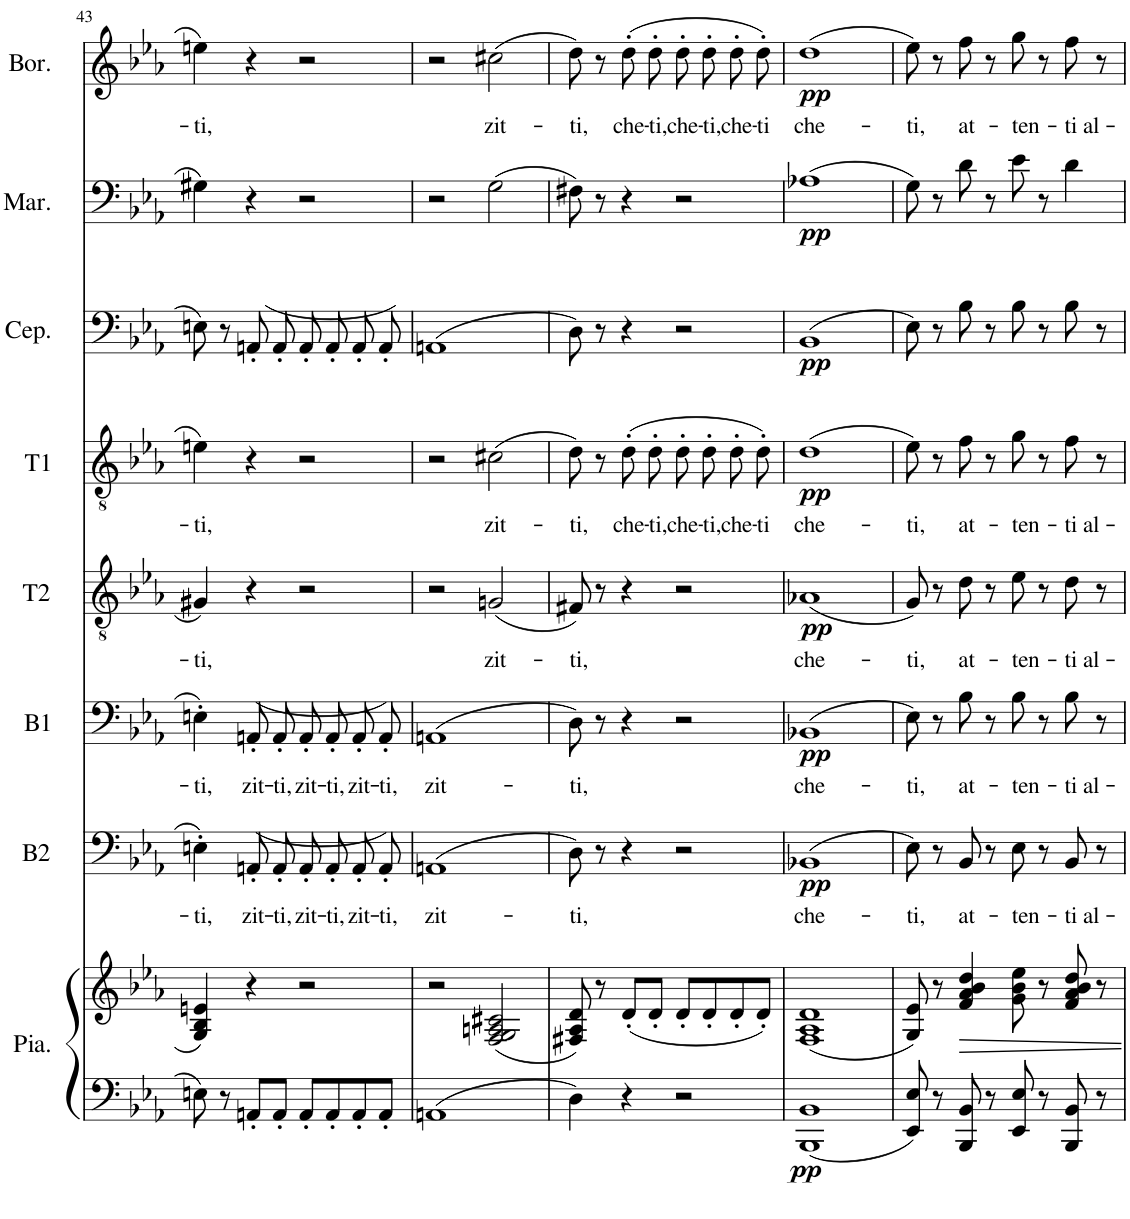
**kern	**kern	**dynam	**kern	**text	**dynam	**kern	**text	**dynam	**kern	**text	**dynam	**kern	**text	**dynam	**kern	**dynam	**kern	**dynam	**kern	**text	**dynam
*part8	*part8	*part8	*part7	*part7	*part7	*part6	*part6	*part6	*part5	*part5	*part5	*part4	*part4	*part4	*part3	*part3	*part2	*part2	*part1	*part1	*part1
*staff9	*staff8	*staff8/9	*staff7	*staff7	*staff7	*staff6	*staff6	*staff6	*staff5	*staff5	*staff5	*staff4	*staff4	*staff4	*staff3	*staff3	*staff2	*staff2	*staff1	*staff1	*staff1
*I"Piano	*	*	*I"Basse 2	*	*	*I"Basse 1	*	*	*I"Ténor 2	*	*	*I"Ténor 1	*	*	*I"Ceprano	*	*I"Marullo	*	*I"Borsa	*	*
*I'Pia.	*	*	*I'B2	*	*	*I'B1	*	*	*I'T2	*	*	*I'T1	*	*	*I'Cep.	*	*I'Mar.	*	*I'Bor.	*	*
!!LO:PB:g=z
*clefF4	*clefG2	*	*clefF4	*	*	*clefF4	*	*	*clefGv2	*	*	*clefGv2	*	*	*clefF4	*	*clefF4	*	*clefG2	*	*
*k[b-e-a-]	*k[b-e-a-]	*	*k[b-e-a-]	*	*	*k[b-e-a-]	*	*	*k[b-e-a-]	*	*	*k[b-e-a-]	*	*	*k[b-e-a-]	*	*k[b-e-a-]	*	*k[b-e-a-]	*	*
*M4/4	*M4/4	*	*M4/4	*	*	*M4/4	*	*	*M4/4	*	*	*M4/4	*	*	*M4/4	*	*M4/4	*	*M4/4	*	*
=43	=43	=43	=43	=43	=43	=43	=43	=43	=43	=43	=43	=43	=43	=43	=43	=43	=43	=43	=43	=43	=43
!	!	!	!	!LO:LY:b	!	!	!LO:LY:b	!	!	!LO:LY:b	!	!	!LO:LY:b	!	!	!	!	!	!	!LO:LY:b	!
8En\	4G/ 4B-/ 4en/	.	4En'\	-ti,	.	4En'\	-ti,	.	4G#X/	-ti,	.	4en\	-ti,	.	8En\	.	4G#X\	.	4een\	-ti,	.
8r	.	.	.	.	.	.	.	.	.	.	.	.	.	.	8r	.	.	.	.	.	.
!	!	!	!	!LO:LY:b	!	!	!LO:LY:b	!	!	!	!	!	!	!	!	!	!	!	!	!	!
8AAn'/L	4r	.	(8AAn'/L	zit-	.	(8AAn'/L	zit-	.	4r	.	.	4r	.	.	(8AAn'/L	.	4r	.	4r	.	.
!	!	!	!	!LO:LY:b	!	!	!LO:LY:b	!	!	!	!	!	!	!	!	!	!	!	!	!	!
8AA'/J	.	.	8AA'/J	-ti,	.	8AA'/J	-ti,	.	.	.	.	.	.	.	8AA'/J	.	.	.	.	.	.
!	!	!	!	!LO:LY:b	!	!	!LO:LY:b	!	!	!	!	!	!	!	!	!	!	!	!	!	!
8AA'/L	2r	.	8AA'/L	zit-	.	8AA'/L	zit-	.	2r	.	.	2r	.	.	8AA'/L	.	2r	.	2r	.	.
!	!	!	!	!LO:LY:b	!	!	!LO:LY:b	!	!	!	!	!	!	!	!	!	!	!	!	!	!
8AA'/	.	.	8AA'/J	-ti,	.	8AA'/J	-ti,	.	.	.	.	.	.	.	8AA'/J	.	.	.	.	.	.
!	!	!	!	!LO:LY:b	!	!	!LO:LY:b	!	!	!	!	!	!	!	!	!	!	!	!	!	!
8AA'/	.	.	8AA'/L	zit-	.	8AA'/L	zit-	.	.	.	.	.	.	.	8AA'/L	.	.	.	.	.	.
!	!	!	!	!LO:LY:b	!	!	!LO:LY:b	!	!	!	!	!	!	!	!	!	!	!	!	!	!
8AA'/J	.	.	8AA'/J)	-ti,	.	8AA'/J)	-ti,	.	.	.	.	.	.	.	8AA'/J)	.	.	.	.	.	.
=44	=44	=44	=44	=44	=44	=44	=44	=44	=44	=44	=44	=44	=44	=44	=44	=44	=44	=44	=44	=44	=44
!	!	!	!	!LO:LY:b	!	!	!LO:LY:b	!	!	!	!	!	!	!	!	!	!	!	!	!	!
1AAn	2r	.	(1AAn	zit-	.	(1AAn	zit-	.	2r	.	.	2r	.	.	(1AAn	.	2r	.	2r	.	.
!	!	!	!	!	!	!	!	!	!	!LO:LY:b	!	!	!LO:LY:b	!	!	!	!	!	!	!LO:LY:b	!
.	(2F/ 2G/ 2An/ 2c#X/	.	.	.	.	.	.	.	(2Gn/	zit-	.	(2c#X\	zit-	.	.	.	(2G\	.	(2cc#X\	zit-	.
=45	=45	=45	=45	=45	=45	=45	=45	=45	=45	=45	=45	=45	=45	=45	=45	=45	=45	=45	=45	=45	=45
!	!	!	!	!LO:LY:b	!	!	!LO:LY:b	!	!	!LO:LY:b	!	!	!LO:LY:b	!	!	!	!	!	!	!LO:LY:b	!
4D\	8F#X/ 8A-/ 8d/)	.	8D\)	-ti,	.	8D\)	-ti,	.	8F#X/)	-ti,	.	8d\)	-ti,	.	8D\)	.	8F#X\)	.	8dd\)	-ti,	.
.	8r	.	8r	.	.	8r	.	.	8r	.	.	8r	.	.	8r	.	8r	.	8r	.	.
!	!	!	!	!	!	!	!	!	!	!	!	!	!LO:LY:b	!	!	!	!	!	!	!LO:LY:b	!
4r	(8d'/L	.	4r	.	.	4r	.	.	4r	.	.	(8d'\L	che-	.	4r	.	4r	.	(8dd'\L	che-	.
!	!	!	!	!	!	!	!	!	!	!	!	!	!LO:LY:b	!	!	!	!	!	!	!LO:LY:b	!
.	8d'/J	.	.	.	.	.	.	.	.	.	.	8d'\J	-ti,	.	.	.	.	.	8dd'\J	-ti,	.
!	!	!	!	!	!	!	!	!	!	!	!	!	!LO:LY:b	!	!	!	!	!	!	!LO:LY:b	!
2r	8d'/L	.	2r	.	.	2r	.	.	2r	.	.	8d'\L	che-	.	2r	.	2r	.	8dd'\L	che-	.
!	!	!	!	!	!	!	!	!	!	!	!	!	!LO:LY:b	!	!	!	!	!	!	!LO:LY:b	!
.	8d'/	.	.	.	.	.	.	.	.	.	.	8d'\J	-ti,	.	.	.	.	.	8dd'\J	-ti,	.
!	!	!	!	!	!	!	!	!	!	!	!	!	!LO:LY:b	!	!	!	!	!	!	!LO:LY:b	!
.	8d'/	.	.	.	.	.	.	.	.	.	.	8d'\L	che-	.	.	.	.	.	8dd'\L	che-	.
!	!	!	!	!	!	!	!	!	!	!	!	!	!LO:LY:b	!	!	!	!	!	!	!LO:LY:b	!
.	8d'/J)	.	.	.	.	.	.	.	.	.	.	8d'\J)	-ti	.	.	.	.	.	8dd'\J)	-ti	.
=46	=46	=46	=46	=46	=46	=46	=46	=46	=46	=46	=46	=46	=46	=46	=46	=46	=46	=46	=46	=46	=46
!	!	!LO:DY:b=2	!	!LO:LY:b	!LO:DY:b	!	!LO:LY:b	!LO:DY:b	!	!LO:LY:b	!LO:DY:b	!	!LO:LY:b	!LO:DY:b	!	!LO:DY:b	!	!LO:DY:b	!	!LO:LY:b	!LO:DY:b
1BBB- 1BB-	(1F 1A- 1d	pp	(1BB-X	che-	pp	(1BB-X	che-	pp	(1A-X	che-	pp	(1d	che-	pp	(1BB-	pp	(1A-X	pp	(1dd	che-	pp
=47	=47	=47	=47	=47	=47	=47	=47	=47	=47	=47	=47	=47	=47	=47	=47	=47	=47	=47	=47	=47	=47
!	!	!	!	!LO:LY:b	!	!	!LO:LY:b	!	!	!LO:LY:b	!	!	!LO:LY:b	!	!	!	!	!	!	!LO:LY:b	!
8EE-/ 8E-/	8G/ 8e-/)	.	8E-\)	-ti,	.	8E-\)	-ti,	.	8G/)	-ti,	.	8e-\)	-ti,	.	8E-\)	.	8G\)	.	8ee-\)	-ti,	.
8r	8r	.	8r	.	.	8r	.	.	8r	.	.	8r	.	.	8r	.	8r	.	8r	.	.
!	!	!	!	!LO:LY:b	!	!	!LO:LY:b	!	!	!LO:LY:b	!	!	!LO:LY:b	!	!	!	!	!	!	!LO:LY:b	!
8BBB-/ 8BB-/	4f/ 4a-/ 4b-/ 4dd/	.	8BB-/	at-	.	8B-\	at-	.	8d\	at-	.	8f\	at-	.	8B-\	.	8d\	.	8ff\	at-	.
8r	.	.	8r	.	.	8r	.	.	8r	.	.	8r	.	.	8r	.	8r	.	8r	.	.
!	!	!	!	!LO:LY:b	!	!	!LO:LY:b	!	!	!LO:LY:b	!	!	!LO:LY:b	!	!	!	!	!	!	!LO:LY:b	!
8EE-/ 8E-/	8g\ 8b-\ 8ee-\	.	8E-\	-ten-	.	8B-\	-ten-	.	8e-\	-ten-	.	8g\	-ten-	.	8B-\	.	8e-\	.	8gg\	-ten-	.
8r	8r	.	8r	.	.	8r	.	.	8r	.	.	8r	.	.	8r	.	8r	.	8r	.	.
!	!	!	!	!LO:LY:b	!	!	!LO:LY:b	!	!	!LO:LY:b	!	!	!LO:LY:b	!	!	!	!	!	!	!LO:LY:b	!
8BBB-/ 8BB-/	8f/ 8a-/ 8b-/ 8dd/	.	8BB-/	-ti al-	.	8B-\	-ti al-	.	8d\	-ti al-	.	8f\	-ti al-	.	8B-\	.	4d\	.	8ff\	-ti al-	.
8r	8r	.	8r	.	.	8r	.	.	8r	.	.	8r	.	.	8r	.	.	.	8r	.	.
=	=	=	=	=	=	=	=	=	=	=	=	=	=	=	=	=	=	=	=	=	=
*-	*-	*-	*-	*-	*-	*-	*-	*-	*-	*-	*-	*-	*-	*-	*-	*-	*-	*-	*-	*-	*-
